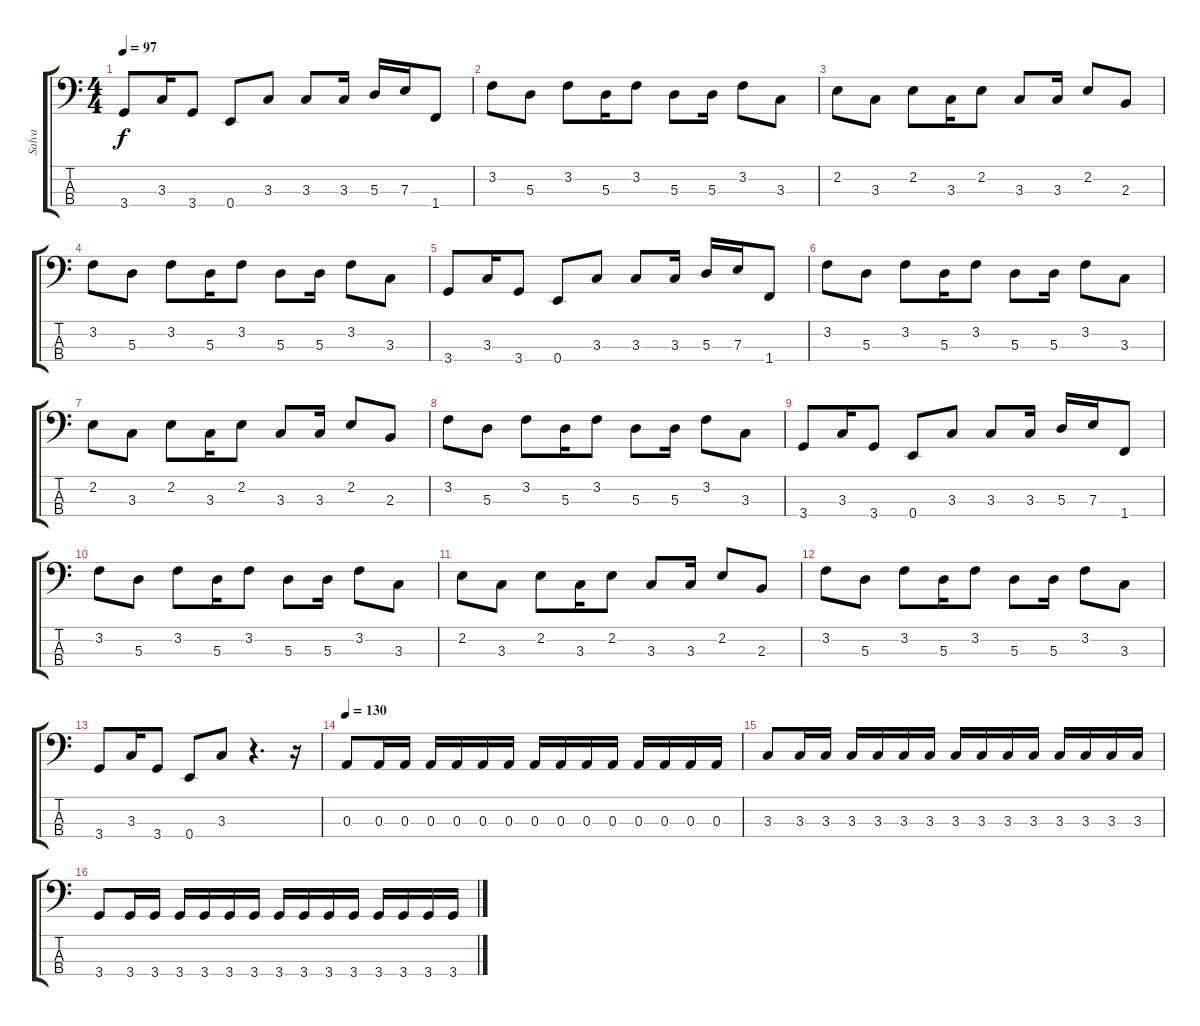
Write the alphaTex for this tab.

\track ("Salva" "Salva") {instrument electricbassfinger}
\staff {score tabs}
\tuning (G2 D2 A1 E1) {hide}
\ts (4 4)
\tempo 97
\clef f4
\ks c
3.4.8{dy f} 3.3.16 3.4.8 0.4.8 3.3.8 3.3.8 3.3.16 5.3.16 7.3.16 1.4.8 |
3.2.8 5.3.8 3.2.8 5.3.16 3.2.8 5.3.8 5.3.16 3.2.8 3.3.8 |
2.2.8 3.3.8 2.2.8 3.3.16 2.2.8 3.3.8 3.3.16 2.2.8 2.3.8 |
3.2.8 5.3.8 3.2.8 5.3.16 3.2.8 5.3.8 5.3.16 3.2.8 3.3.8 |
3.4.8 3.3.16 3.4.8 0.4.8 3.3.8 3.3.8 3.3.16 5.3.16 7.3.16 1.4.8 |
3.2.8 5.3.8 3.2.8 5.3.16 3.2.8 5.3.8 5.3.16 3.2.8 3.3.8 |
2.2.8 3.3.8 2.2.8 3.3.16 2.2.8 3.3.8 3.3.16 2.2.8 2.3.8 |
3.2.8 5.3.8 3.2.8 5.3.16 3.2.8 5.3.8 5.3.16 3.2.8 3.3.8 |
3.4.8 3.3.16 3.4.8 0.4.8 3.3.8 3.3.8 3.3.16 5.3.16 7.3.16 1.4.8 |
3.2.8 5.3.8 3.2.8 5.3.16 3.2.8 5.3.8 5.3.16 3.2.8 3.3.8 |
2.2.8 3.3.8 2.2.8 3.3.16 2.2.8 3.3.8 3.3.16 2.2.8 2.3.8 |
3.2.8 5.3.8 3.2.8 5.3.16 3.2.8 5.3.8 5.3.16 3.2.8 3.3.8 |
3.4.8 3.3.16 3.4.8 0.4.8 3.3.8 r.4{d} r.16 |
\tempo 200
\tempo 130
0.3.8 0.3.16 0.3.16 0.3.16 0.3.16 0.3.16 0.3.16 0.3.16 0.3.16 0.3.16 0.3.16 0.3.16 0.3.16 0.3.16 0.3.16 |
3.3.8 3.3.16 3.3.16 3.3.16 3.3.16 3.3.16 3.3.16 3.3.16 3.3.16 3.3.16 3.3.16 3.3.16 3.3.16 3.3.16 3.3.16 |
3.4.8 3.4.16 3.4.16 3.4.16 3.4.16 3.4.16 3.4.16 3.4.16 3.4.16 3.4.16 3.4.16 3.4.16 3.4.16 3.4.16 3.4.16
